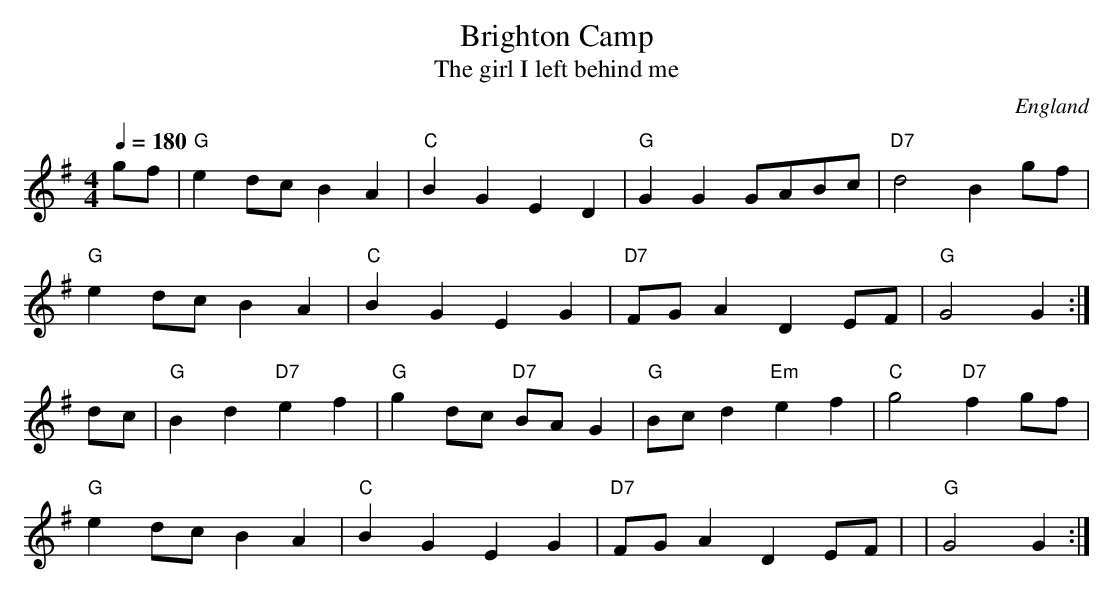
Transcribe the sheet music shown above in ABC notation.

X:1
T:Brighton Camp
T:The girl I left behind me
O:England
M:4/4
L:1/8
Q:1/4=180
K:G
gf| "G" e2dc B2A2 | "C" B2G2E2D2 | "G" G2G2GABc | "D7" d4B2gf|
    "G" e2dc B2A2 | "C" B2G2E2G2 | "D7" FG A2D2EF| "G" G4G2:|
dc | "G" B2d2 "D7" e2f2 | "G" g2dc "D7" BA G2 |\
        "G" Bc d2 "Em" e2f2 | "C" g4 "D7" f2gf|
        "G" e2dc B2A2 | "C" B2G2E2G2 | "D7" FG A2D2EF | |"G" G4G2 :|
